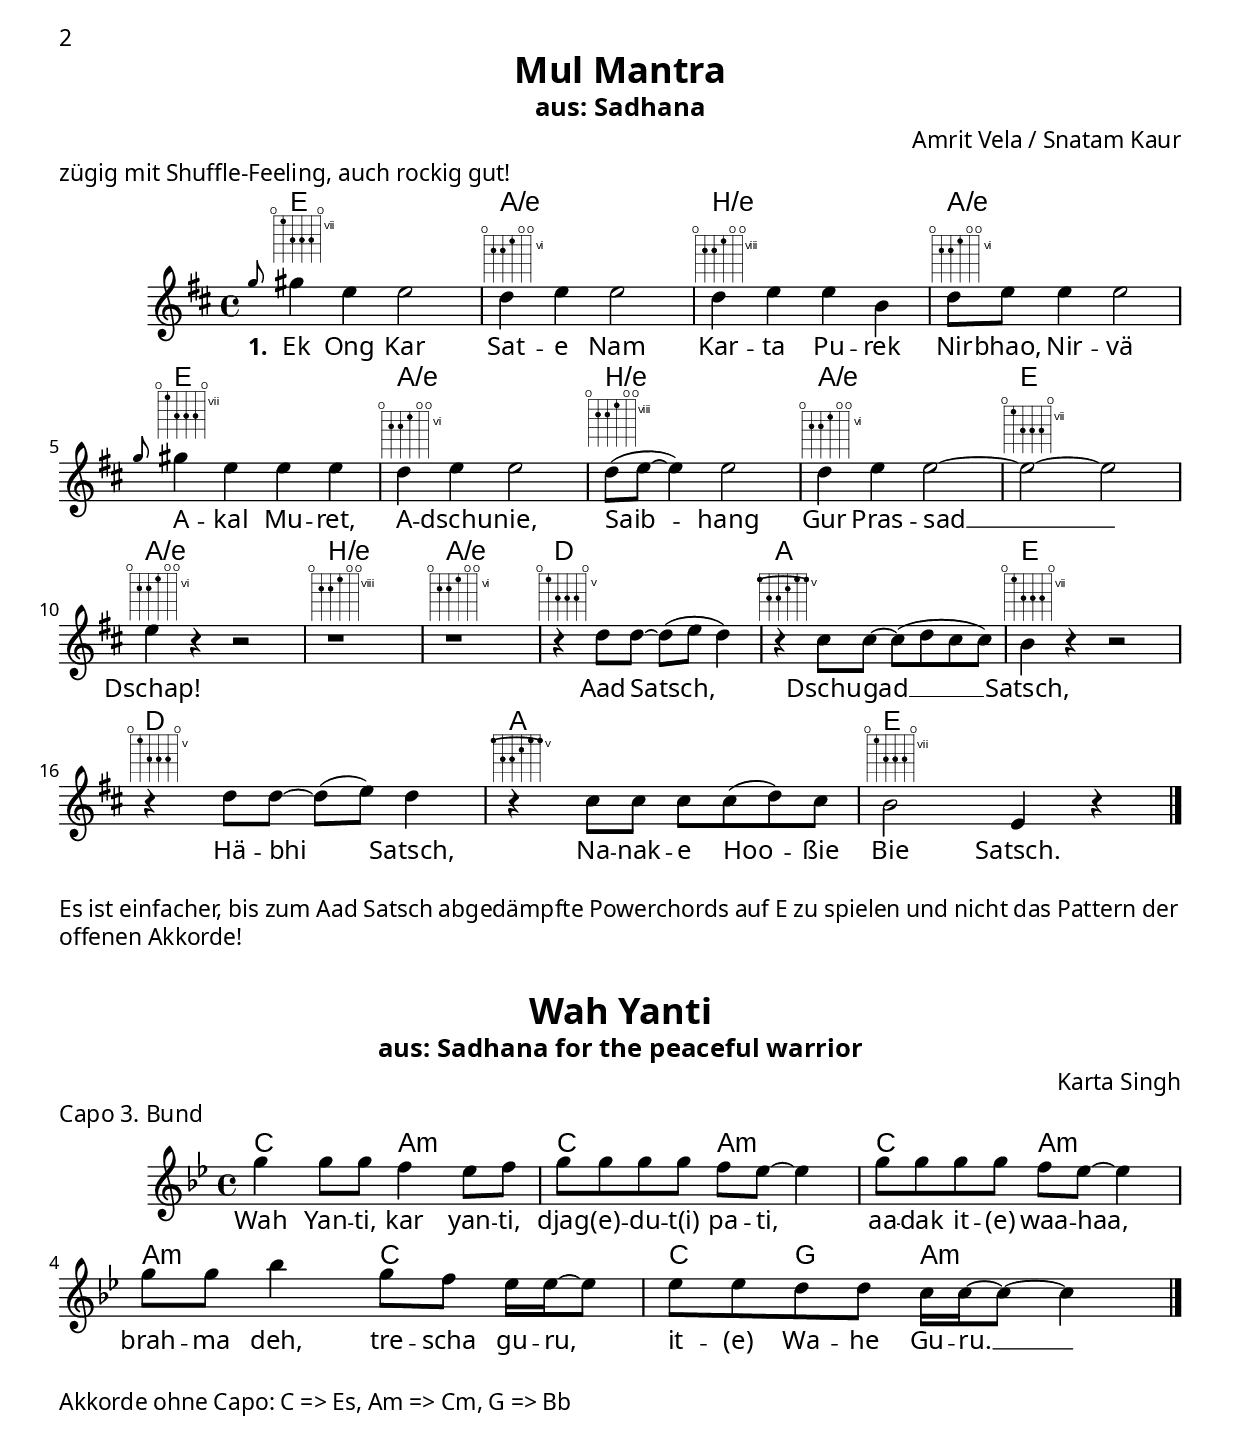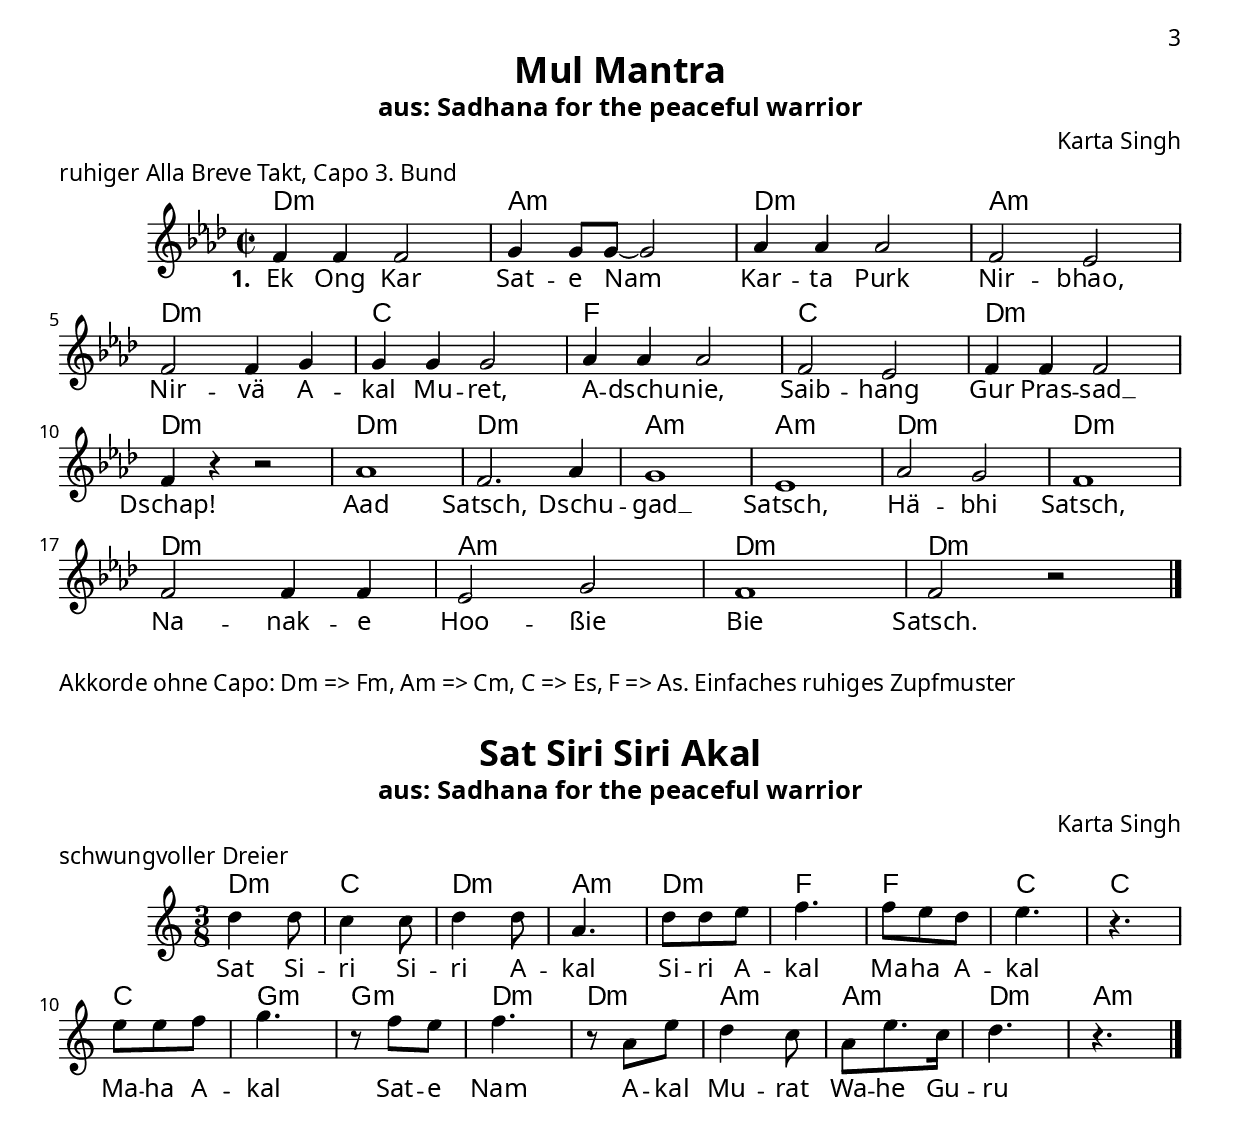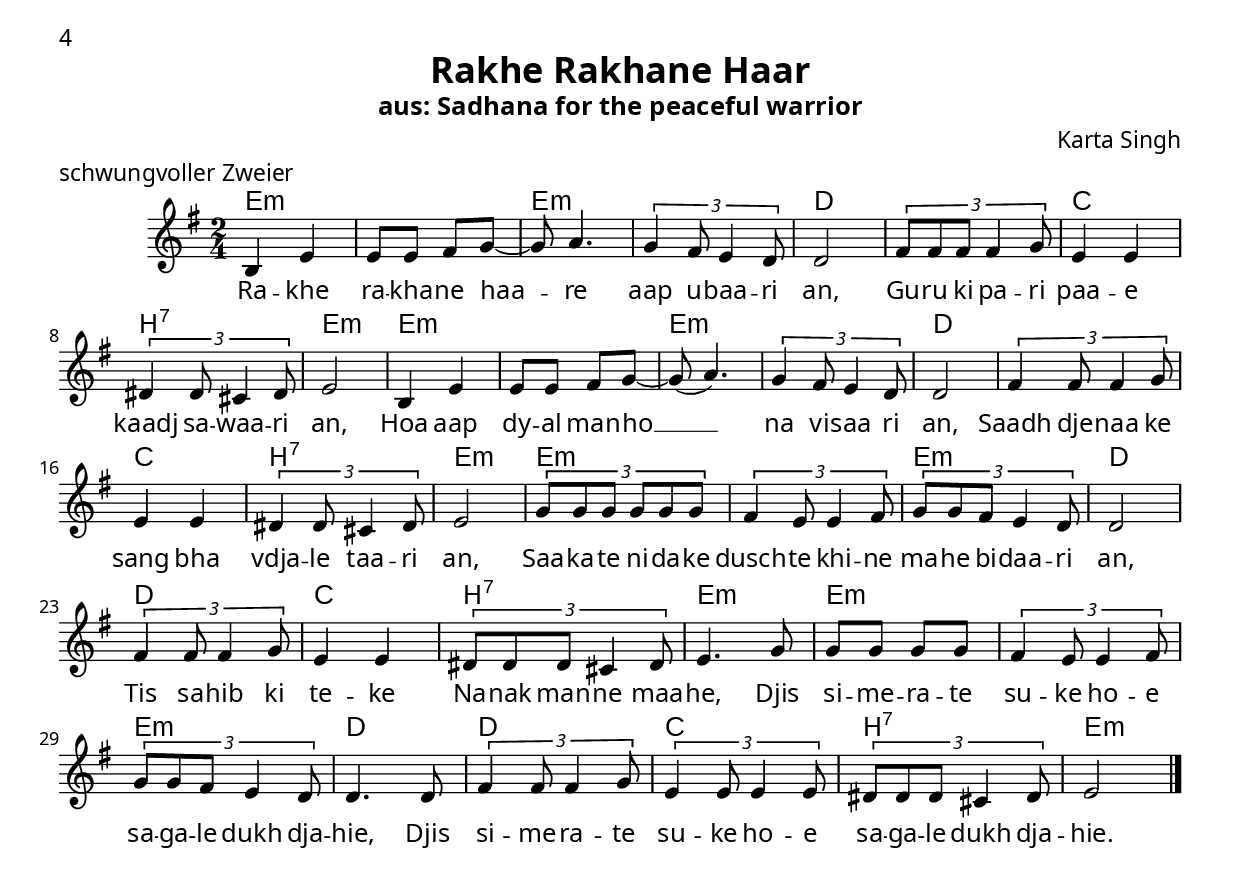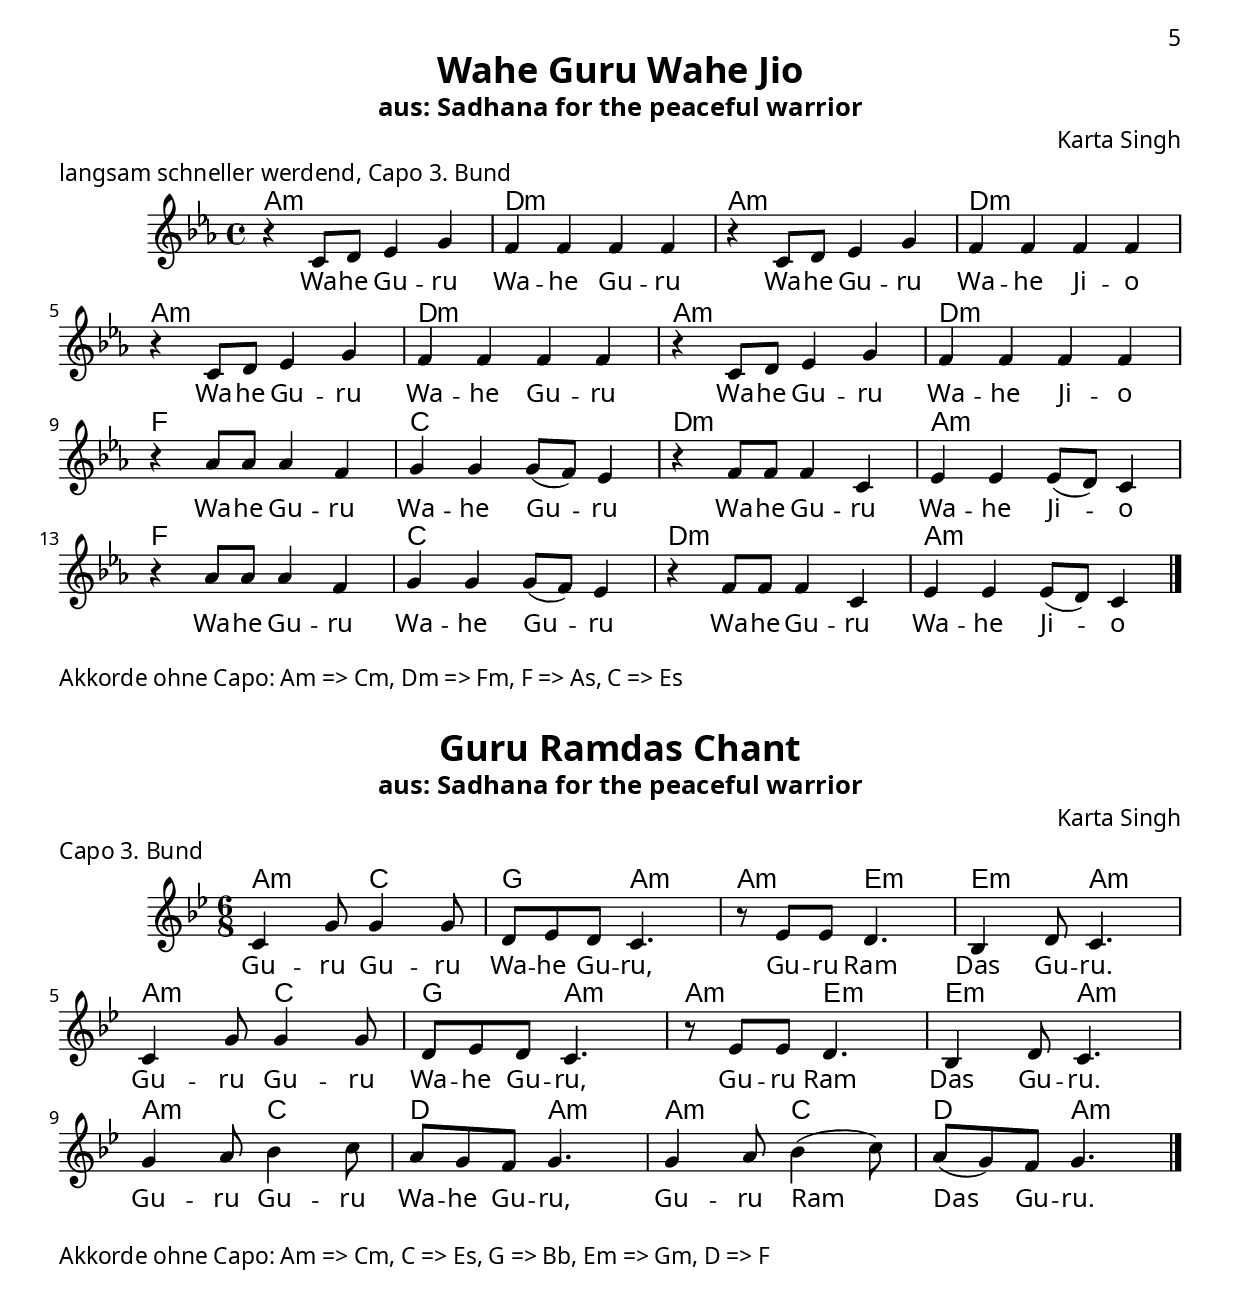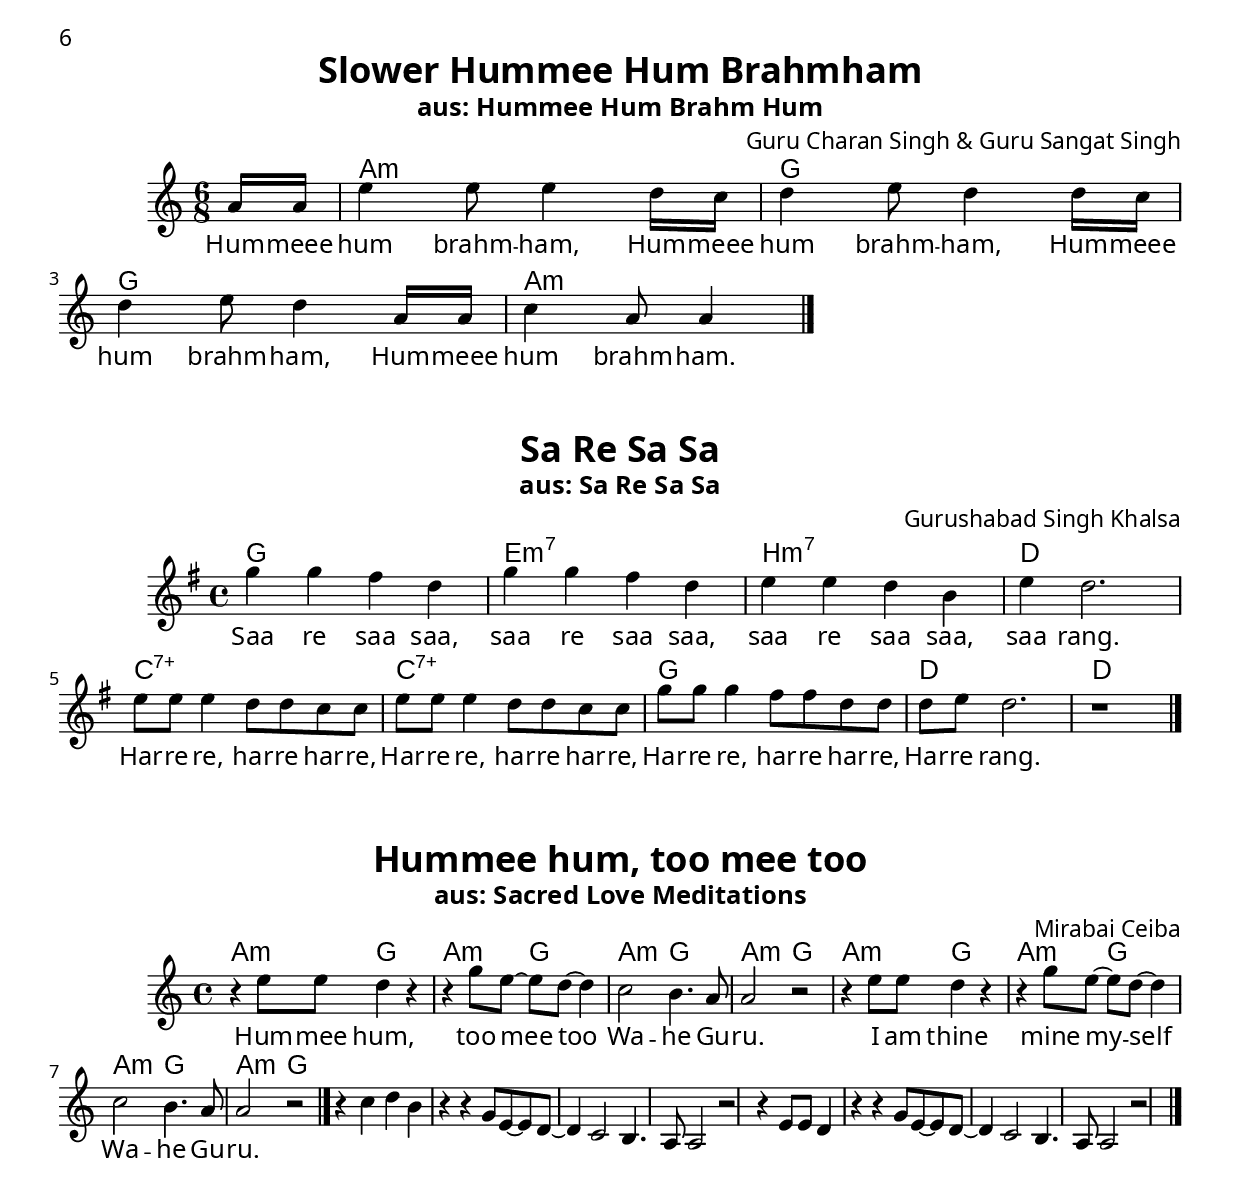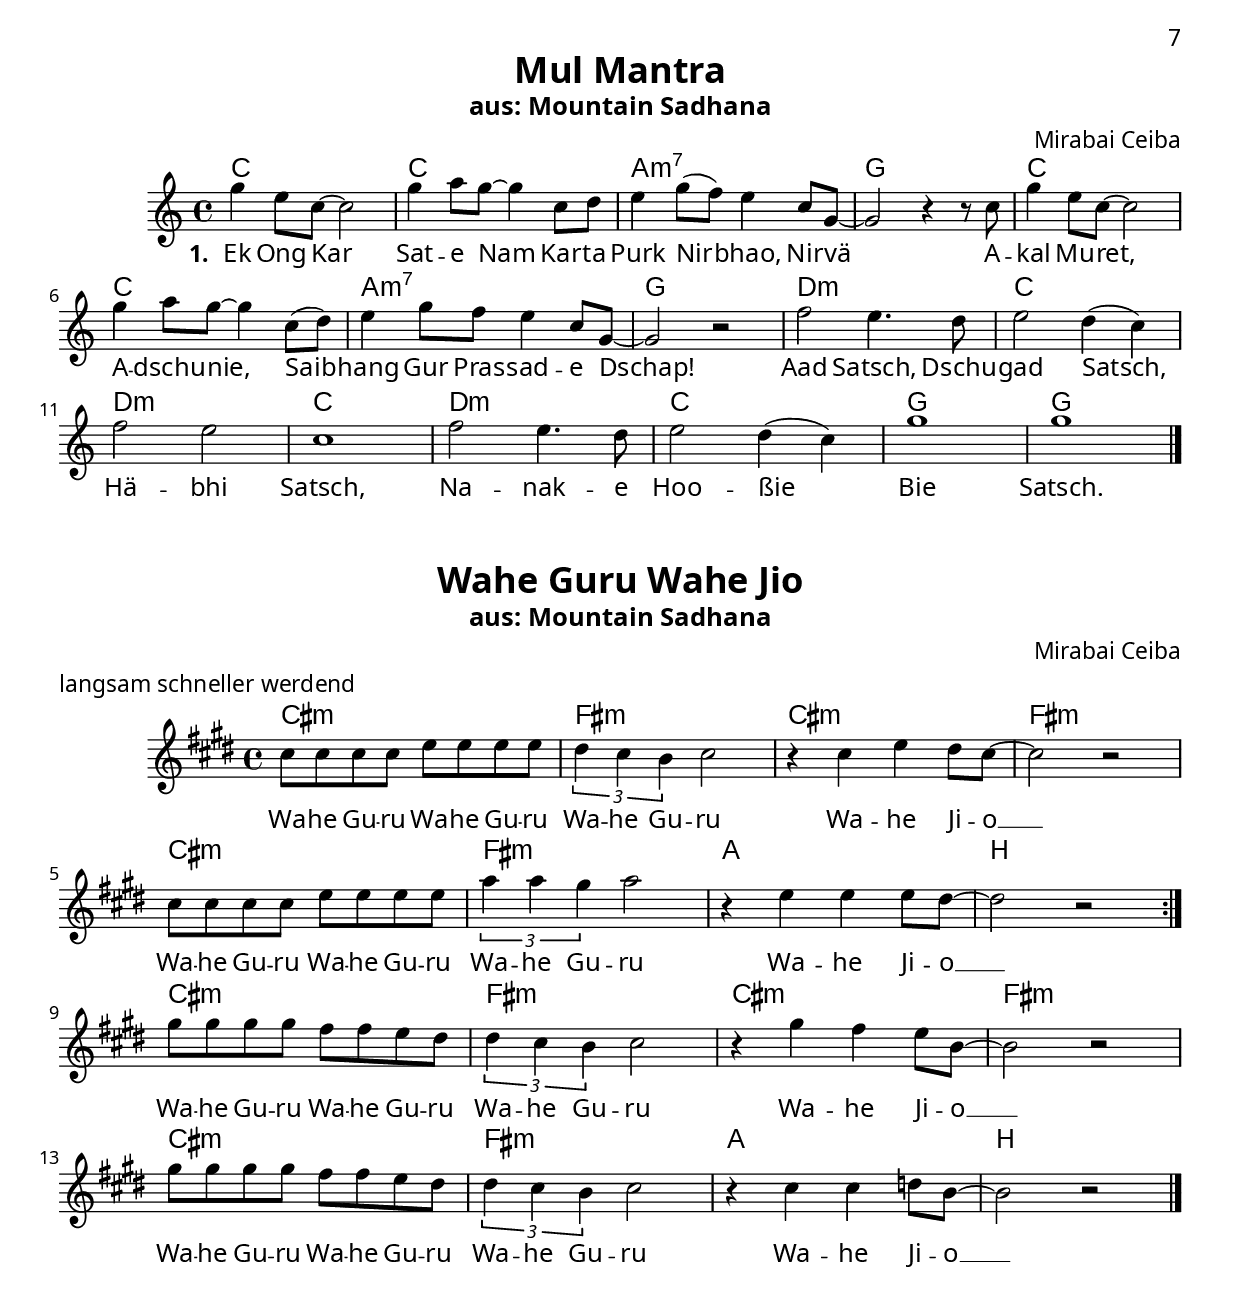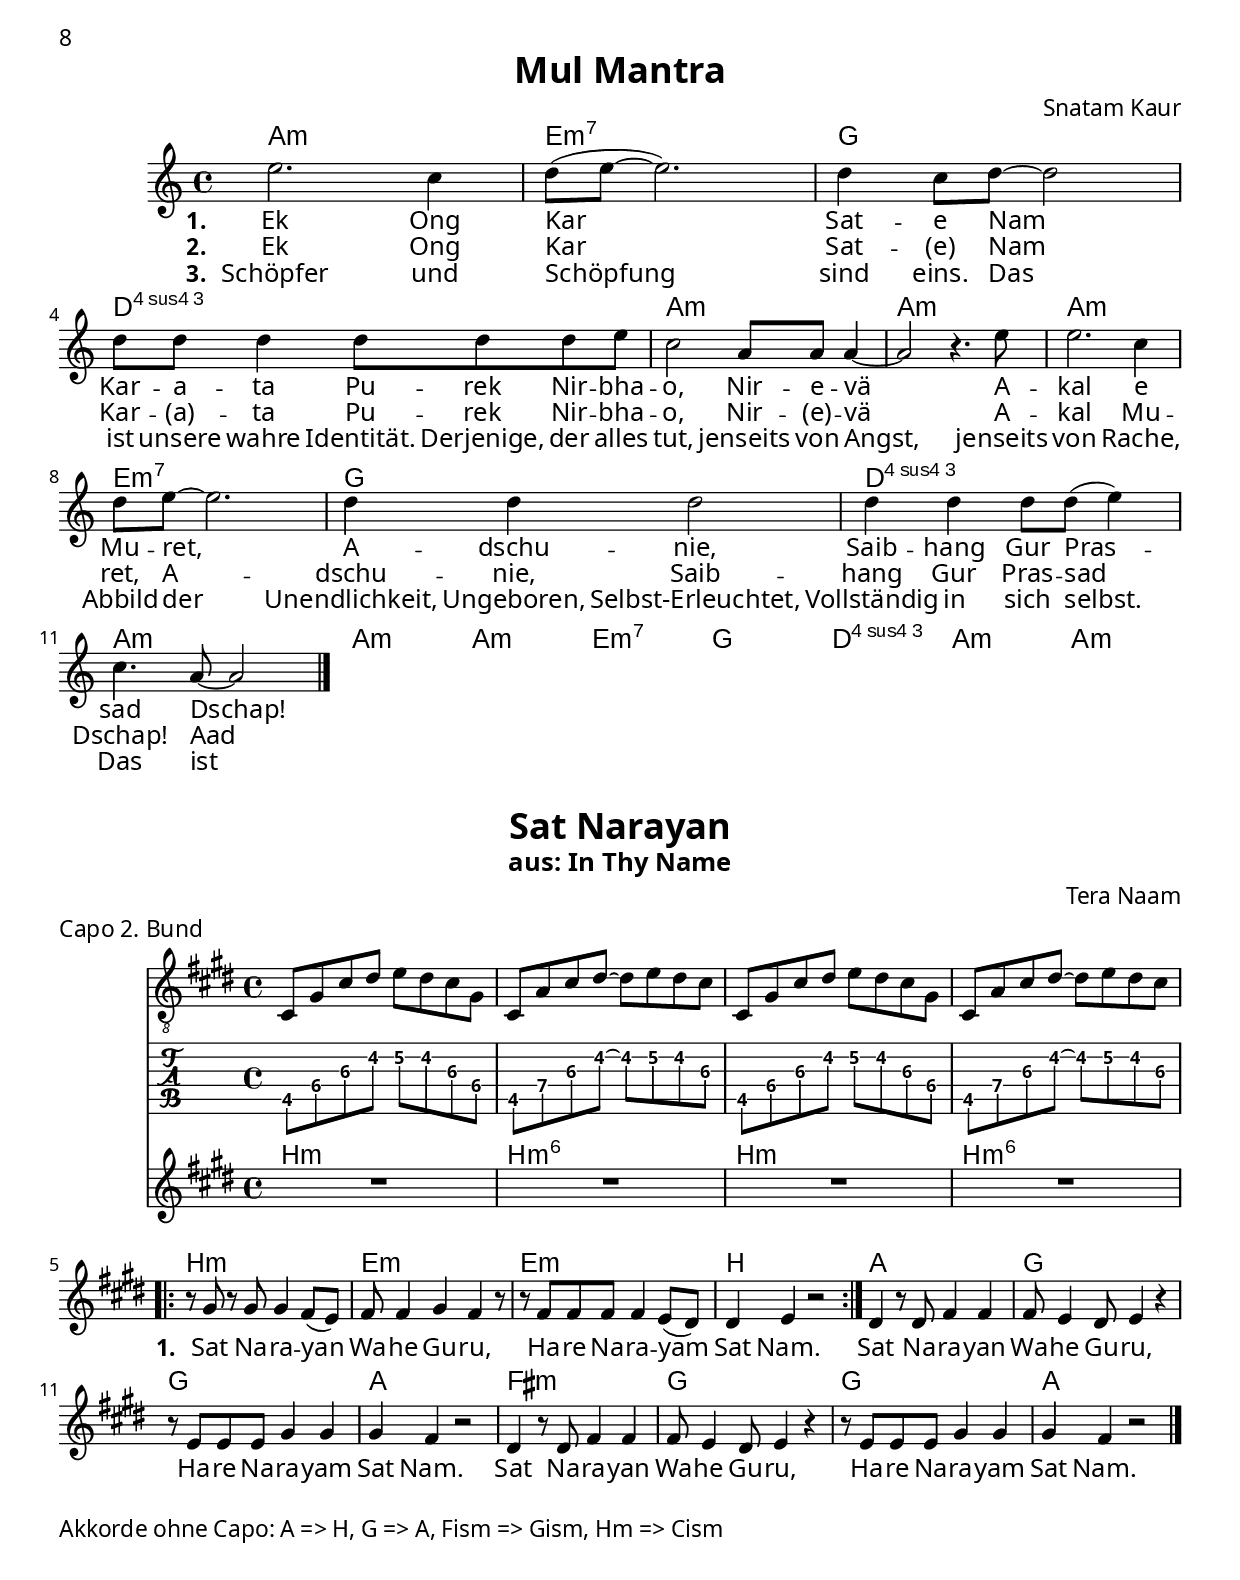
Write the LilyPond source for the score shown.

\version "2.18.0"
#(ly:set-option 'relative-includes #t)
\include "paper.ily"
\header {
  title = "Chants für das Wassermannzeitalter"
  %% instrument = "Chants für das Wassermannzeitalter"
  %% Do not display the tagline for this book
  %% tagline = ##f
  composer = ##f
  meter = ##f
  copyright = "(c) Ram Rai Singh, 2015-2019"
}
%%%
%%%oddHeaderMarkup = \markup
%%%\fill-line {
%%%  %% force the header to take some space, otherwise the
%%%  %% page layout becomes a complete mess.
%%%  " "
%%%  \on-the-fly #not-part-first-page \fromproperty #'header:title
%%%  \on-the-fly #print-page-number-check-first \fromproperty #'page:page-number-st
%%%ring
%%%}
%%%
%%%%% evenHeaderMarkup would inherit the value of
%%%%% oddHeaderMarkup if it were not defined here
%%%evenHeaderMarkup = \markup
%%%\fill-line {
%%%  \on-the-fly #print-page-number-check-first \fromproperty #'page:page-number-string
%%%  \on-the-fly #not-part-first-page \fromproperty #'header:title
%%%  " "
%%%}

\markup { \vspace #2 }
\markup {Zusammengestellt und arrangiert von Ram Rai Singh.}
\markup { \vspace #1 }

\markuplist \table-of-contents
\pageBreak

\tocCD \markup {"Amrit Vela: Sadhana"}

\tocItem \markup "Mul Mantra"
  \include "deutsch.ly"
\version "2.18.0"

\include "../paper.ily"

openE =  \markup {\fret-diagram-verbose #'(
		  (open 1)
		  (place-fret 2 9)
		  (place-fret 3 9)
		  (place-fret 4 9)
		  (place-fret 5 7)
		  (open 6)
		  )}
openD =  \markup {\fret-diagram-verbose #'(
		  (open 1)
		  (place-fret 2 7)
		  (place-fret 3 7)
		  (place-fret 4 7)
		  (place-fret 5 5)
		  (open 6)
		  )}

openA =  \markup {\fret-diagram-verbose #'(
		  (open 1)
		  (open 2)
		  (place-fret 3 6)
		  (place-fret 4 7)
		  (place-fret 5 7)
		  (open 6)
		  )}
fullA =  \markup {\fret-diagram-verbose #'(
		  (barre 6 1 5)
		  (place-fret 1 5)
		  (place-fret 2 5)
		  (place-fret 3 6)
		  (place-fret 4 7)
		  (place-fret 5 7)
		  (place-fret 6 5)
		  )}

openB =  \markup {\fret-diagram-verbose #'(
		  (open 1)
		  (open 2)
		  (place-fret 3 8)
		  (place-fret 4 9)
		  (place-fret 5 9)
		  (open 6)
		  )}



melodie =  \relative g'' {
  \grace{g8} gis4^\openE e e2 |
  d4^\openA e e2 |
  d4^\openB e e h |
  d8^\openA e8 e4 e2 | \break
  \grace{g8} gis4^\openE e e e  |
  d4^\openA e e2 |
  d8^\openB( e8 ~ e4) e2 |
  d4^\openA e e2 ~ |
  e2^\openE ~ e2 |
  e4^\openA r4 r2 |
  r1^\openB | r1^\openA |
  %% Aad satsch
  r4^\openD d8 d8~d8 ( e8 d4) |
  r4^\fullA cis8 cis8~cis8 ( d cis cis8) |
  h4^\openE r4 r2
  \break
  %% Häbhi Satsch
  r4^\openD d8 d8~d8 ( e8) d4 |
  r4^\fullA cis8 cis8 cis8 cis( d) cis |
  h2^\openE e,4 r4
  \bar "|."
   
}

textI = \lyricmode {
  \set stanza = #"1. "
  Ek Ong Kar
  Sat -- e Nam
  Kar -- ta Pu -- rek
  Nir  -- bhao, Nir -- vä
  A -- kal Mu -- ret, A -- dschu -- nie, Saib -- hang
  Gur Pras -- sad __
  Dschap!
  Aad Satsch,
  Dschu -- gad __ Satsch, 
  Hä -- bhi Satsch,
  Na -- nak -- e Hoo -- ßie Bie Satsch.
}


chordSymbols = \chordmode {
  \semiGermanChords
  e1 a/e h/e a/e
  e1 a/e h/e a/e
  e a/e h/e a/e 
  d a e 
  d a e 
}

\score { 
       <<
	 \context ChordNames {
	   \set Score.markFormatter = #format-mark-box-letters
	   \chordSymbols
	 }
	 \new Staff {
	    \time 4/4
	    \key d \major
	     \new Voice = "mel" { \melodie  \bar "|." }
	   }
	   \new Lyrics \lyricsto "mel" {
	     \textI
	   }
       >>
	\layout {
	  \context {\Staff \RemoveEmptyStaves }
	}
       \header {
	 title = "Mul Mantra"
	 composer = "Amrit Vela / Snatam Kaur"
	 subtitle = "aus: Sadhana"
	 meter = "zügig mit Shuffle-Feeling, auch rockig gut!"
       } 
     }

\markuplist{
  \wordwrap-lines {
    Es ist einfacher, bis zum Aad Satsch abgedämpfte Powerchords auf E zu spielen und
    nicht das Pattern der offenen Akkorde!

  }
}

  \markup { \vspace #1 }

\tocCD \markup "Karta Singh: Sadhana for the Peaceful Warrior"

  \tocItem \markup "Wah Yanti"
  \include "deutsch.ly"
\version "2.18.0"
\include "../paper.ily"


melodie =  \relative c'' {
  g'4 g8 g f4 es8 f | g8 g g g f es8 ~ es4 |
  g8 g g g f es8 ~ es4 | g8 g b4 g8 f es16 es ~es8 |
  es8 es d d c16 c16~ c8 ~ c4 
  \bar "|."
    
}

textI = \lyricmode {
  Wah Yan -- ti, kar  yan -- ti, djag -- (e) -- du -- t(i) pa -- ti,
  aa -- dak it -- (e) waa -- haa, brah -- ma deh, tre -- scha gu -- ru,
  it -- (e) Wa -- he Gu -- ru. __ 
}


chordSymbols = \chordmode {
  \semiGermanChords
  c2 a:m | c a:m | c a:m |
  a:m c | c4 g4 a2:m |
}

\score { 
       <<
	 \context ChordNames {
	   \set Score.markFormatter = #format-mark-box-letters
	   \chordSymbols
	 }
	 \new Staff {
	    \time 4/4
	    \key g \minor
	     \new Voice = "mel" { \melodie  \bar "|." }
	   }
	   \new Lyrics \lyricsto "mel" {
	     \textI
	   }
       >>
	\layout {
	  \context {\Staff \RemoveEmptyStaves }
	}
       \header {
	 title = "Wah Yanti"
	 composer = "Karta Singh"
	 subtitle = "aus: Sadhana for the peaceful warrior"
	 meter = "Capo 3. Bund"
       }
     }
\markup{Akkorde ohne Capo:  C => Es, Am => Cm, G => Bb}

  \markup { \vspace #1 }
\pageBreak

  \tocItem \markup "Mul Mantra"
  \include "deutsch.ly"
\version "2.18.0"

\include "../paper.ily"


melodie =  \relative f' {
  f4 f f2 | g4 g8 g8~g2 | as4 as as2 | f2 es |
  \break
  f2 f4 g | g4 g g2 | as4 as as2 | f2 es |
  f4 f f2 | f4 r4 r2 | 
  %% Aad satsch
  as1 f2. as4 | g1 es1 | as2 g2 f1 |
  \break
  %% Häbhi Satsch
  f2 f4 f | es2 g2 | f1 f2 r2
  \bar "|."
   
}

textI = \lyricmode {
  \set stanza = #"1. "
  Ek Ong Kar
  Sat -- e Nam
  Kar -- ta Purk
  Nir  -- bhao, Nir -- vä
  A -- kal Mu -- ret, A -- dschu -- nie, Saib -- hang
  Gur Pras -- sad __
  Dschap!
  Aad Satsch,
  Dschu -- gad __ Satsch, 
  Hä -- bhi Satsch,
  Na -- nak -- e Hoo -- ßie Bie Satsch.
}


chordSymbols = \chordmode {
  \semiGermanChords
  d1:m a:m d:m a:m |
  d1:m c f c |
  d:m d:m |
  d:m d:m | a:m a:m |
  d:m d:m | d:m 
  a:m d:m d:m 
}

\score { 
       <<
	 \context ChordNames {
	   \set Score.markFormatter = #format-mark-box-letters
	   \chordSymbols
	 }
	 \new Staff {
	    \time 2/2
	    \key f \minor
	     \new Voice = "mel" { \melodie  \bar "|." }
	   }
	   \new Lyrics \lyricsto "mel" {
	     \textI
	   }
       >>
	\layout {
	  \context {\Staff \RemoveEmptyStaves }
	}
       \header {
	 title = "Mul Mantra"
	 composer = "Karta Singh"
	 subtitle = "aus: Sadhana for the peaceful warrior"
	 meter = "ruhiger Alla Breve Takt, Capo 3. Bund"
}


     }
\markup{
  Akkorde ohne Capo: Dm => Fm, Am => Cm, C => Es, F => As. Einfaches ruhiges Zupfmuster
  }

  \markup { \vspace #1 }

  \tocItem \markup "Sat Siri Siri Akal"
  \include "deutsch.ly"
\version "2.18.0"

\include "../paper.ily"

melodie =  \relative d'' {
  d4 d8 c4 c8 | d4 d8 a4. |
  d8 d e f4. | f8 e d e4. |
  r4.  | 
  e8 e f g4. | r8 f8 e f4. |
  r8 a,8 e' d4 c8 | a8 e'8. c16 | d4. |
  r4.
  \bar "|."
   
}

textI = \lyricmode {
  Sat Si -- ri Si -- ri A -- kal
  Si -- ri A -- kal Ma -- ha A -- kal
  Ma -- ha A -- kal  Sat -- e Nam
  A -- kal Mu -- rat Wa -- he Gu -- ru
}


chordSymbols = \chordmode {
  \semiGermanChords
  d4.:m c | d:m a:m |
  d:m f | f c | c |
  c g:m | g:m d:m | d:m a:m
  a:m d:m a:m
}

\score { 
       <<
	 \context ChordNames {
	   \set Score.markFormatter = #format-mark-box-letters
	   \chordSymbols
	 }
	 \new Staff {
	    \time 3/8
	    \key a \minor
	     \new Voice = "mel" { \melodie  \bar "|." }
	   }
	   \new Lyrics \lyricsto "mel" {
	     \textI
	   }
       >>
	\layout {
	  \context {\Staff \RemoveEmptyStaves }
	}
       
       \header {
	 title = "Sat Siri Siri Akal"
	 composer = "Karta Singh"
	 subtitle = "aus: Sadhana for the peaceful warrior"
	 meter = "schwungvoller Dreier"
       }
     }

  \markup { \vspace #1 }

\pageBreak
 \tocItem \markup "Rakhe Rakhane Haar"
  \include "deutsch.ly"
\version "2.18.0"

\include "../paper.ily"


melodie =  \relative d' {
  %% Rakhe
  h4 e e8 e fis g8 ~ | g8 a4. \tuplet 3/2 {g4 fis8 e4 d8} |
  d2 \tuplet 3/2 {fis8 fis fis fis4 g8} | e4  e \tuplet 3/2 { dis4 dis8 cis4 dis8} | e2 

  %% Hoa 
  h4 e e8 e fis g8 ~ | g8( a4.) \tuplet 3/2 {g4 fis8 e4 d8} |
  d2 \tuplet 3/2 {fis4 fis8 fis4 g8} | e4  e \tuplet 3/2 { dis4 dis8 cis4 dis8} | e2

  %% Saakate
  \tuplet 3/2 { g8 g g  g g g} \tuplet 3/2 { fis4 e8 e4 fis8} |
  \tuplet 3/2 { g8 g8 fis8 e4 d8} d2 |
  \tuplet 3/2 {fis4 fis8 fis4 g8} | e4  e \tuplet 3/2 { dis8 dis dis cis4 dis8} | e4. g8

  %% Djis simerate
  g8 g   g g  \tuplet 3/2 { fis4 e8 e4 fis8} |
  \tuplet 3/2 { g8 g8 fis8 e4 d8} d4. d8 |
  \tuplet 3/2 {fis4 fis8 fis4 g8} |
  \tuplet 3/2 {e4 e8  e4 e8} \tuplet 3/2 { dis8 dis dis cis4 dis8} | e2

\bar "|."
   
}

textI = \lyricmode {
  Ra -- khe ra -- kha -- ne haa -- re aap u -- baa -- ri an,
  Gu -- ru ki pa -- ri paa -- e kaadj sa -- waa -- ri an,
  
  Hoa aap dy -- al man -- ho __ na vi -- saa ri an,
  Saadh dje -- naa ke sang bha vdja -- le taa -- ri an,

  Saa -- ka -- te ni -- da -- ke dusch -- te khi -- ne ma -- he bi -- daa -- ri an,
  Tis sa -- hib ki te -- ke Na -- nak man -- ne maa -- he,

  Djis si -- me -- ra -- te su -- ke ho -- e sa -- ga -- le dukh dja -- hie, 

  Djis si -- me -- ra -- te su -- ke ho -- e sa -- ga -- le dukh dja -- hie.
}


chordSymbols = \chordmode {
  \semiGermanChords
  e1:m | e:m | d | c2  h:7 | e2:m |
  e1:m | e:m | d | c2  h:7 | e2:m |
  e1:m | e2:m | d d | c2  h:7 | e2:m |
  
  e1:m | e2:m | d d | c2  h:7 | e2:m |
}

\score { 
       <<
	 \context ChordNames {
	   \set Score.markFormatter = #format-mark-box-letters
	   \chordSymbols
	 }
	 \new Staff {
	    \time 2/4
	    \key e \minor
	     \new Voice = "mel" { \melodie  \bar "|." }
	   }
	   \new Lyrics \lyricsto "mel" {
	     \textI
	   }
       >>
	\layout {
	  \context {\Staff \RemoveEmptyStaves }
	}
       
       \header {
	 title = "Rakhe Rakhane Haar"
	 composer = "Karta Singh"
	 subtitle = "aus: Sadhana for the peaceful warrior"
	 meter = "schwungvoller Zweier"
       }
     }

  \markup { \vspace #1 }
\pageBreak
  \tocItem \markup "Wahe Guru Wahe Jio"
  \include "deutsch.ly"
\version "2.18.0"
\include "../paper.ily"

melodie =  \relative d' {
  r4 c8 d es4 g | f f f f |
  r4 c8 d es4 g | f f f f |
  r4 c8 d es4 g | f f f f |
  r4 c8 d es4 g | f f f f |\break
  r4 as8 as8 as4 f | g g g8( f) es4 |
  r4 f8 f f4 c | es es es8( d) c4 |
  r4 as'8 as8 as4 f | g g g8( f) es4 |
  r4 f8 f f4 c | es es es8( d) c4 |  
    \bar "|."
   
}

textI = \lyricmode {
  Wa -- he Gu -- ru Wa -- he Gu -- ru Wa -- he Gu -- ru Wa -- he Ji -- o
  Wa -- he Gu -- ru Wa -- he Gu -- ru Wa -- he Gu -- ru Wa -- he Ji -- o
  Wa -- he Gu -- ru Wa -- he Gu -- ru Wa -- he Gu -- ru Wa -- he Ji -- o
  Wa -- he Gu -- ru Wa -- he Gu -- ru Wa -- he Gu -- ru Wa -- he Ji -- o
}


chordSymbols = \chordmode {
  \semiGermanChords
  a1:m d:m a:m d:m |
  a:m d:m a:m d:m |
  f c d:m a:m |
  f c d:m a:m
}

\score {
       <<
	 \context ChordNames {
	   \set Score.markFormatter = #format-mark-box-letters
	   \chordSymbols
	 }
	 \new Staff {
	    \time 4/4
	    \key c \minor
	     \new Voice = "mel" { \melodie  \bar "|." }
	   }
	   \new Lyrics \lyricsto "mel" {
	     \textI
	   }
       >>
	\layout {
	  \context {\Staff \RemoveEmptyStaves }
	}
       \header {
	 title = "Wahe Guru Wahe Jio"
	 composer = "Karta Singh"
	 subtitle = "aus: Sadhana for the peaceful warrior"
	 meter = "langsam schneller werdend, Capo 3. Bund"
       }
     }
\markup{Akkorde ohne Capo: Am => Cm, Dm => Fm, F => As, C => Es}

  \markup { \vspace #1 }

  \tocItem \markup "Guru Ram Das Chant"
  \include "deutsch.ly"
\version "2.18.0"
\include "../paper.ily"


melodie =  \relative c' {
  c4 g'8 g4 g8 | d8 es d c4. |
  r8 es8 es d4. | b4 d8 c4. | \break
  c4 g'8 g4 g8 | d8 es d c4. |
  r8 es8 es d4. | b4 d8 c4. | \break
  g'4 a8 b4 c8 | a g f g4. |
  g4 a8 b4( c8) | a( g) f g4. |
    \bar "|."
   
}

textI = \lyricmode {
  Gu -- ru Gu -- ru Wa -- he Gu -- ru,  Gu -- ru Ram Das Gu -- ru.
  Gu -- ru Gu -- ru Wa -- he Gu -- ru,  Gu -- ru Ram Das Gu -- ru.
  Gu -- ru Gu -- ru Wa -- he Gu -- ru,  Gu -- ru Ram Das Gu -- ru.
}


chordSymbols = \chordmode {
  \semiGermanChords
  a4.:m c g  a:m |
  a:m e:m e:m a:m  |

  a4.:m c g  a:m |
  a:m e:m e:m a:m  |

  a:m c d a:m |
  a:m c d a:m
}

\score { 
       <<
	 \context ChordNames {
	   \set Score.markFormatter = #format-mark-box-letters
	   \chordSymbols
	 }
	 \new Staff {
	    \time 6/8
	    \key g \minor
	     \new Voice = "mel" { \melodie  \bar "|." }
	   }
	   \new Lyrics \lyricsto "mel" {
	     \textI
	   }
       >>
	\layout {
	  \context {\Staff \RemoveEmptyStaves }
	}
       \header {
	 title = "Guru Ramdas Chant"
	 composer = "Karta Singh"
	 subtitle = "aus: Sadhana for the peaceful warrior"
	 meter = "Capo 3. Bund"
       }
     }
\markup{Akkorde ohne Capo: Am => Cm, C => Es, G => Bb, Em => Gm, D => F}

  \markup { \vspace #1 }

\pageBreak

\tocCD \markup "Guru Charan Singh & Guru Sangat Singh: Hummee Hum Brahmham"

  \tocItem \markup "Slower Hummee Hum Brahmham"
  
\include "deutsch.ly"

\version "2.18.0"

\include "../paper.ily"

melodie =  \relative g' {
  a16 a |
  e'4 e8 e4 d16 c |
  d4 e8 d4 d16 c | 
  d4 e8 d4 a16 a |
  c4 a8 a4 

  \bar "|."
   
}

textI = \lyricmode {
  Hum -- meee hum brahm -- ham,
  Hum -- meee hum brahm -- ham,
  Hum -- meee hum brahm -- ham,
  Hum -- meee hum brahm -- ham.
}

chordSymbols = \chordmode {
  \semiGermanChords
  s8 |
  a2.:m g g a:m
}

\score { 
       <<
	 \context ChordNames {
	   \set Score.markFormatter = #format-mark-box-letters
	   \chordSymbols
	 }
	 \new Staff {
	   \time 6/8
	   \partial 8*1
	    \key a \minor
	     \new Voice = "mel" { \melodie  \bar "|." }
	   }
	   \new Lyrics \lyricsto "mel" {
	     \textI
	   }
       >>
	\layout {
	  \context {\Staff \RemoveEmptyStaves }
	}
       \header {
	 title = "Slower Hummee Hum Brahmham"
	 composer = "Guru Charan Singh & Guru Sangat Singh"
	 subtitle = "aus: Hummee Hum Brahm Hum"
       }
}

\markup { \vspace #1 }

\tocCD \markup "Guru Shabad Singh Khalsa: Sa Re Sa Sa"

  \tocItem \markup "Sa Re Sa sa"
  \include "deutsch.ly"
\version "2.18.0"
\include "../paper.ily"


melodie =  \relative d'' {
  g4 g fis d | g g fis d |
  e e d h | e d2. |
  e8 e e4 d8 d c c |
  e8 e e4 d8 d c c
  g'8 g g4 fis8 fis  d d |
  d8 e d2. |
  r1
  \bar ":|"
    
}

textI = \lyricmode {
  Saa re saa saa, saa re saa saa, saa re saa saa, saa rang.
  Har -- re re, har -- re  har -- re,
  Har -- re re, har -- re  har -- re,
  Har -- re re, har -- re  har -- re,
  Har -- re rang.
  
}


chordSymbols = \chordmode {
  \semiGermanChords
  %% Sets the major seven symbol to something other
  \set majorSevenSymbol = \markup { 7+ }
  g1 e:m7 h:m7 d
  c:7+ c:7+ g d d 
}

\score { 
       <<
	 \context ChordNames {
	   \set Score.markFormatter = #format-mark-box-letters
	   \chordSymbols
	 }
	 \new Staff {
	    \time 4/4
	    \key g \major
	     \new Voice = "mel" { \melodie  \bar "|." }
	   }
	   \new Lyrics \lyricsto "mel" {
	     \textI
	   }
       >>
	\layout {
	  \context {\Staff \RemoveEmptyStaves }
	}
       \header {
	 title = "Sa Re Sa Sa"
	 composer = "Gurushabad Singh Khalsa"
	 subtitle = "aus: Sa Re Sa Sa"
	 %% meter = "Capo 3. Bund"
       }
     }
\markup{}

\markup { \vspace #1 }


\tocCD \markup "Mirabai Ceiba: Sacred Love Meditations"

  \tocItem \markup "Hummee hum, too mee too"
  
\include "deutsch.ly"

\version "2.18.0"

\include "../paper.ily"

melodie =  \relative g'' {
  r4 e8 e d4 r4 | r4 g8 e8 ~e8 d8 ~d4  |
  c2 h4. a8| a2 r2 |

  r4 e'8 e d4 r4 | r4 g8 e8 ~e8 d8 ~d4  |
  c2 h4. a8| a2 r2 | 

  \bar "|."
   
  r4 c d h4 r4 | r4 g8 e8 ~e8 d8 ~d4  |
  c2 h4. a8| a2 r2 |

  r4 e'8 e d4 r4 | r4 g8 e8 ~e8 d8 ~d4  |
  c2 h4. a8| a2 r2 | 

  \bar "|."
}

textI = \lyricmode {
  Hum -- mee hum, too mee too
  Wa -- he Gu -- ru.
  I am thine
  mine my -- self
  Wa -- he Gu -- ru.
}

chordSymbols = \chordmode {
  \semiGermanChords
  a2:m g | 
  a2:m g | 
  a2:m g | 
  a2:m g |
   a2:m g | 
  a2:m g | 
  a2:m g | 
  a2:m g | 
}

\score { 
       <<
	 \context ChordNames {
	   \set Score.markFormatter = #format-mark-box-letters
	   \chordSymbols
	 }
	 \new Staff {
	    \time 4/4
	    \key a \minor
	     \new Voice = "mel" { \melodie  \bar "|." }
	   }
	   \new Lyrics \lyricsto "mel" {
	     \textI
	   }
       >>
	\layout {
	  \context {\Staff \RemoveEmptyStaves }
	}
       \header {
	 title = "Hummee hum, too mee too"
	 composer = "Mirabai Ceiba"
	 subtitle = "aus: Sacred Love Meditations"
       }
}

\markup { \vspace #1 }

\pageBreak
\tocCD \markup "Mirabai Ceiba: Mountain Sadhana"

  \tocItem \markup "Mul Mantra"
  
\include "deutsch.ly"

\version "2.18.0"

\include "../paper.ily"

%%%aC =  \markup {\fret-diagram-verbose #'(
%%%		  (place-fret 1 3)
%%%		  (place-fret 2 1)
%%%		  (place-fret 3 2)
%%%		  (mute 4 )
%%%		  (place-fret 5 3)
%%%		  (mute 6)
%%%	       )}
%%%smallE =  \markup {\fret-diagram-verbose #'(
%%%		  (place-fret 1 3)
%%%		  (open 2)
%%%		  (open 3)
%%%		  (place-fret 4 2)
%%%		  (mute 5)
%%%		  (mute 6)
%%%		  )}

melodie =  \relative g'' {
%% Ek  ong  kar
  g4 e8 c8 ~ c2 | 
%% sat e  nam      kar ta purk nir    bhao nir vä
  g'4  a8 g8 ~ g4  c,8  d | e4 g8( f) e4  c8 g8~ | g2 r4 r8  
  
%% a    kal mu ret      a    dschu nie   saib  
  c8 |  g'4 e8 c8 ~ c2 | g'4  a8 g8 ~ g4  c,8(  d) |
%% hang gur pras  sad dschap 
  e4 g8 f e4  c8 g8~ | g2 r|

%% Aad e Satsch Dschu gad e Satsch
  f'2 e4.  d8 | e2 d4( c) | f2 e2 | c1  |

  f2 e4.  d8 | e2 d4( c) | g'1   | g1 |   
  
  \bar "|."
   
}

textI = \lyricmode {
  \set stanza = #"1. "
  Ek Ong Kar
  Sat -- e Nam
  Kar -- ta Purk
  Nir  -- bhao, Nir -- vä
  A -- kal Mu -- ret, A -- dschu -- nie, Saib -- hang
  Gur Pras -- sad -- e 
  Dschap!
  Aad  Satsch,
  Dschu -- gad Satsch, 
  Hä -- bhi Satsch,
  Na -- nak -- e Hoo -- ßie Bie Satsch.
}

chordSymbols = \chordmode {
  \semiGermanChords
  %% c mit g auf E-Saite, e:m ebenfalls!
  c1 | c | a:m7 | g
  c1 | c | a:m7 | g
  d:m   | c   | d:m  | c1
  d:m   | c   |  g   | g 
}

\score { 
       <<
	 \context ChordNames {
	   \set Score.markFormatter = #format-mark-box-letters
	   \chordSymbols
	 }
	 \new Staff {
	    \time 4/4
	    \key a \minor
	     \new Voice = "mel" { \melodie  \bar "|." }
	   }
	   \new Lyrics \lyricsto "mel" {
	     \textI
	   }
       >>
	\layout {
	  \context {\Staff \RemoveEmptyStaves }
	}
       \header {
	 title = "Mul Mantra"
	 composer = "Mirabai Ceiba"
	 subtitle = "aus: Mountain Sadhana"
       }
}

\markup { \vspace #1 }

 \tocItem \markup "Wahre Guru Wahre Jio"
  \include "deutsch.ly"
\version "2.18.0"
\include "../paper.ily"

melodie =  \relative d'' {
 \repeat volta 2 {
   cis8 cis cis cis e8 e e e | \tuplet 3/2 { dis4 cis h } cis2 |
   r4 cis e dis8 cis8 ~ | cis2 r2 |
   
   cis8 cis cis cis e8 e e e | \tuplet 3/2 { a4 a gis } a2 |
   r4 e e e8 dis8 ~ | dis2 r2 |
 }

 \break
 
 gis8 gis gis gis fis fis e dis |  \tuplet 3/2 {dis4 cis h} cis2 |
 r4 gis'4 fis e8 h8 ~ | h2 r2 

 gis'8 gis gis gis fis fis e dis |  \tuplet 3/2 {dis4 cis h} cis2 |
 r4 cis4 cis d8 h8 ~ | h2 r2 
 \bar "|."
   
}

textI = \lyricmode {
  Wa -- he Gu -- ru Wa -- he Gu -- ru Wa -- he Gu -- ru Wa -- he Ji -- o __ 
  Wa -- he Gu -- ru Wa -- he Gu -- ru Wa -- he Gu -- ru Wa -- he Ji -- o __ 
  Wa -- he Gu -- ru Wa -- he Gu -- ru Wa -- he Gu -- ru Wa -- he Ji -- o __ 
  Wa -- he Gu -- ru Wa -- he Gu -- ru Wa -- he Gu -- ru Wa -- he Ji -- o __ 
}


chordSymbols = \chordmode {
  \semiGermanChords
  cis1:m | fis:m | cis:m | fis:m | cis:m | fis:m |
  a h 

  cis1:m | fis:m | cis:m | fis:m | cis:m | fis:m |
  a h 
}

\score {
       <<
	 \context ChordNames {
	   \set Score.markFormatter = #format-mark-box-letters
	   \chordSymbols
	 }
	 \new Staff {
	    \time 4/4
	    \key cis \minor
	     \new Voice = "mel" { \melodie  \bar "|." }
	   }
	   \new Lyrics \lyricsto "mel" {
	     \textI
	   }
       >>
	\layout {
	  \context {\Staff \RemoveEmptyStaves }
	}
       \header {
	 title = "Wahe Guru Wahe Jio"
	 composer = "Mirabai Ceiba"
	 subtitle = "aus: Mountain Sadhana"
	 meter = "langsam schneller werdend"
       }
     }

\markup { \vspace #1 }

\pageBreak 
\tocCD \markup "Snatam Kaur: Anand Bliss"

  \tocItem \markup "Mul Mantra"
  #(set-global-staff-size 16)
\include "deutsch.ly"

\version "2.18.0"

\include "../paper.ily"

melodie =  \relative c'' {
 % Ek  ong  kar
  e2. c4 | d8 ( e8 ~ e2.) | 
 % sat e nam      kar a ta pu rek
  d4 c8 d8 ~ d2 | d8 d8 d4  d8 d8 
 %  nir bha o nir e vä           a
   d8 e8 | c2 a8  a8 a4 ~ a2 r4. e'8|

 % kal e        mu ret 
  e2.  c4 |  d8 e8 ~ e2. |
  
 %A dschu nie, Saib  hang  gur pras sad dschap
  d4  d d2 |    d4    d    d8  d( e4) |  c4. a8 ~ a2 
  \bar "|."
   
}

textI = \lyricmode {
  \set stanza = #"1. "
  Ek Ong Kar
  Sat -- e Nam
  Kar -- a -- ta Pu -- rek
  Nir  -- bha -- o, Nir -- e -- vä
  A -- kal e Mu -- ret, A -- dschu -- nie, Saib -- hang
  Gur Pras -- sad 
  Dschap!
  Aad -- e Satsch,
  Dschu -- gad -- e Satsch, 
  Hä -- bhi Satsch,
  Na -- nak -- e Hoo -- ßie Bie Satsch.
}

textII = \lyricmode {
   \set stanza = #"2. "
  Ek Ong Kar
  Sat -- (e) Nam
  Kar -- (a) -- ta Pu -- rek
  Nir  -- bha -- o, Nir -- (e) -- vä
  A -- kal Mu -- ret, A -- dschu -- nie, Saib -- hang
  Gur Pras -- sad 
  Dschap!
  Aad -- (e) Satsch,
  Dschu -- gad -- (e) Satsch, 
  Hä -- bhi Satsch,
  Na -- nak -- (e) Hoo -- ßie Bie Satsch.
  Na -- nak -- (e) Hoo -- ßie Bie Satsch.
   
}

textIII = \lyricmode {
   \set stanza = #"3. "
   Schöpfer und Schöpfung sind eins.
   Das ist unsere wahre Identität. 
   Derjenige, der alles tut, 
   jenseits von Angst, jenseits von Rache,
   Abbild der Unendlichkeit,
   Ungeboren, Selbst-Erleuchtet, Vollständig in sich selbst.
   Das ist das Geschenk des Gurus.
   Meditiere!
   Ursprüngliche Wahrheit,
   Wahr durch alle Zeit,
   Wahr in diesem Moment.
   Oh Nanak, für immer wahr.
}



chordSymbols = \chordmode {
  \semiGermanChords
  a1:m | e:m7 | g | d:4 | a:m | a:m | 
  a1:m | e:m7 | g | d:4 | a:m | a:m | 
  a1:m | e:m7 | g | d:4 | a:m | a:m | 

}

\score { 
       <<
	 \context ChordNames {
	   \set Score.markFormatter = #format-mark-box-letters
	   \chordSymbols
	 }
	 \new Staff {
	    \time 4/4
	    \key a \minor
	     \new Voice = "mel" { \melodie  \bar "|." }
	   }
	   \new Lyrics \lyricsto "mel" {
	     \textI
	   }
	 \new Lyrics \lyricsto "mel" {
	     \textII
	   }
	 \new Lyrics \lyricsto "mel" {
	     \textIII
	   }
       >>
	\layout {
	  \context {\Staff \RemoveEmptyStaves }
	}
       \header {
	 title = "Mul Mantra"
	 composer = "Snatam Kaur"
	 substitle = "aus: Anand Bliss"
       }
}

\markup { \vspace #1 }

\tocCD \markup "Tera Naam: In Thy Name"

  \tocItem \markup "Sat Narayan"
  
\include "deutsch.ly"

\version "2.18.0"

\include "../paper.ily"

%%%aC =  \markup {\fret-diagram-verbose #'(
%%%		  (place-fret 1 3)
%%%		  (place-fret 2 1)
%%%		  (place-fret 3 2)
%%%		  (mute 4 )
%%%		  (place-fret 5 3)
%%%		  (mute 6)
%%%	       )}
%%%smallE =  \markup {\fret-diagram-verbose #'(
%%%		  (place-fret 1 3)
%%%		  (open 2)
%%%		  (open 3)
%%%		  (place-fret 4 2)
%%%		  (mute 5)
%%%		  (mute 6)
%%%		  )}

guitarIntro = \relative c {
  cis8 gis' cis dis e dis cis gis |
  cis,8 a' cis dis8 ~dis e8 dis cis |

  cis,8 gis' cis dis e dis cis gis |
  cis,8 a' cis dis8 ~dis e8 dis cis |
}


melodie =  \relative g' {
  \repeat "volta" 2 {
    %%  Sat Na -- ra -- yan Wa -- he Gu -- ru,
    r8 gis r8 gis8 gis4 fis8( e) | fis8 fis4 gis4 fis r8 | 
    %%  Ha -- re Na -- ra -- yam Sat Nam.
    r8 fis8 fis fis fis4 e8( dis) | dis4  e4  r2 
  }
  %%  Sat Na -- ra -- yan Wa -- he Gu -- ru,
  dis4 r8  dis8 fis4 fis fis8 e4 dis8 e4 r4   
  %%  Ha -- re Na -- ra -- yam Sat Nam.
  r8 e8 e8 e8 gis4 gis gis fis r2 
  %%  Sat Na -- ra -- yan Wa -- he Gu -- ru,
  dis4 r8  dis8 fis4 fis fis8 e4 dis8 e4 r4   
  %%  Ha -- re Na -- ra -- yam Sat Nam.
  r8 e8 e8 e8 gis4 gis gis fis r2 

  \bar "|."
   
}

textI = \lyricmode {
  \set stanza = #"1. "
  Sat Na -- ra -- yan Wa -- he Gu -- ru,
  Ha -- re Na -- ra -- yam Sat Nam.

  Sat Na -- ra -- yan Wa -- he Gu -- ru,
  Ha -- re Na -- ra -- yam Sat Nam.

  Sat Na -- ra -- yan Wa -- he Gu -- ru,
  Ha -- re Na -- ra -- yam Sat Nam.

  Sat Na -- ra -- yan Wa -- he Gu -- ru,
  Ha -- re Na -- ra -- yam Sat Nam.
}

chordSymbols = \chordmode {
  \semiGermanChords
  %% Intro
  cis1:m cis:m6 
  cis1:m cis:m6 
  
  %% Verse
  cis1:m fis:m fis:m cis1 |

  h a a h
  gis:m a a h 
}


\score {
  <<
    \new Staff {
      \clef "treble_8"
      \key cis \minor
      \guitarIntro
      \break
    }
    \new TabStaff {
      \tabFullNotation
      \set TabStaff.minimumFret = #4
      \set TabStaff.restrainOpenStrings = ##t
      \guitarIntro
    }
    \context ChordNames {
      \set Score.markFormatter = #format-mark-box-letters
      \transpose d c \chordSymbols
    }
    \new Staff {
      \time 4/4
      \key cis \minor
      \new Voice = "mel" {
	R1*4
	\melodie  \bar "|." }
    }
    \new Lyrics \lyricsto "mel" {
      \textI
    }
  >>
  \layout {
    \context {\Staff \RemoveEmptyStaves }
  }
  \header {
    title = "Sat Narayan"
    composer = "Tera Naam"
    subtitle = "aus: In Thy Name"
    meter = "Capo 2. Bund"
  }
}
\markup{Akkorde ohne Capo: A => H, G => A, Fism => Gism, Hm => Cism}

\markup { \vspace #1 }
